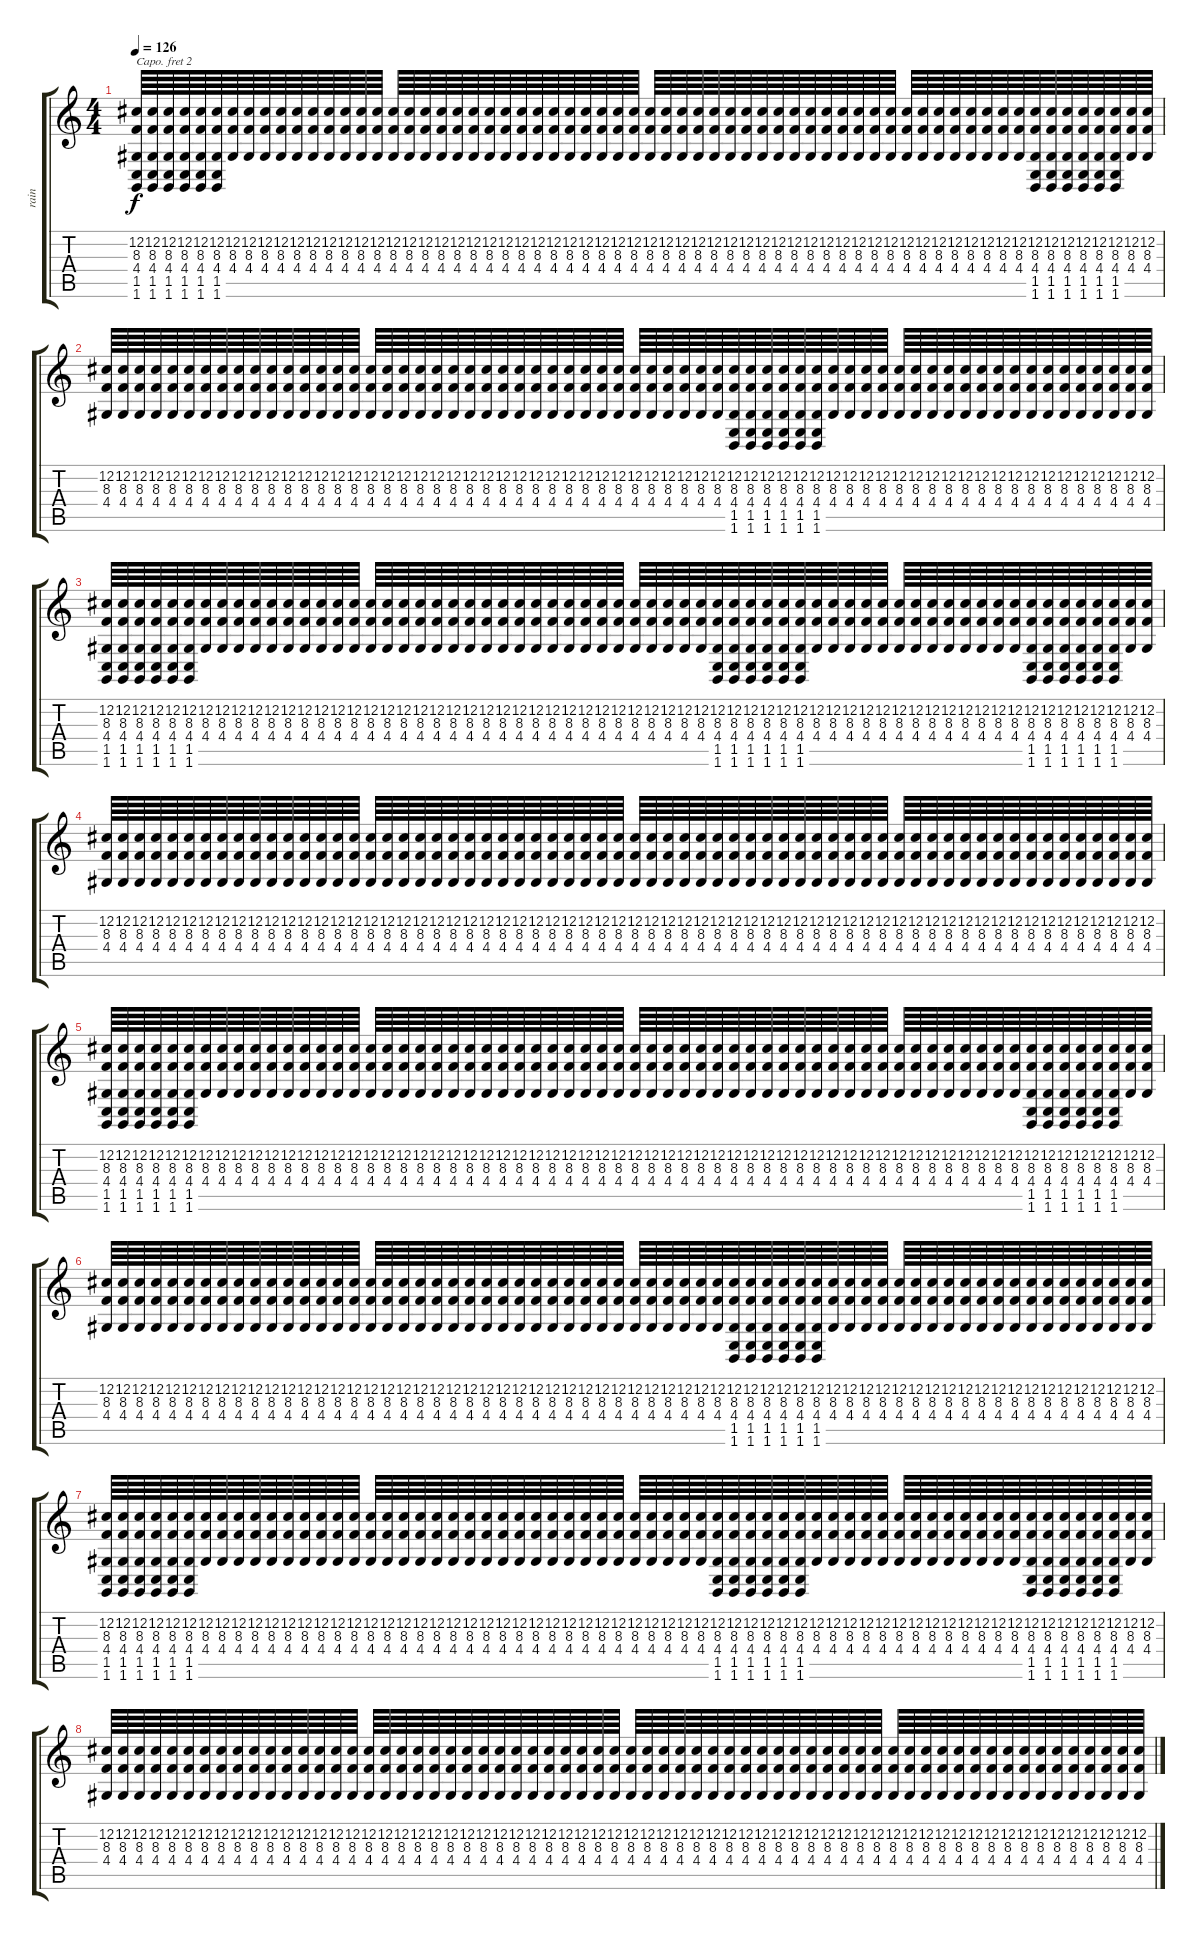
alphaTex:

\track ("rain" "rain") {instrument seashore}
\staff {score tabs}
\capo 2
\tuning (E4 B3 G3 D3 A2 E2) {hide}
\ts (4 4)
\tempo 126
\clef g2
\ks c
(12.2 8.3 4.4 1.5 1.6).64{dy f} (12.2 8.3 4.4 1.5 1.6).64 (12.2 8.3 4.4 1.5 1.6).64 (12.2 8.3 4.4 1.5 1.6).64 (12.2 8.3 4.4 1.5 1.6).64 (12.2 8.3 4.4 1.5 1.6).64 (12.2 8.3 4.4).64 (12.2 8.3 4.4).64 (12.2 8.3 4.4).64 (12.2 8.3 4.4).64 (12.2 8.3 4.4).64 (12.2 8.3 4.4).64 (12.2 8.3 4.4).64 (12.2 8.3 4.4).64 (12.2 8.3 4.4).64 (12.2 8.3 4.4).64 (12.2 8.3 4.4).64 (12.2 8.3 4.4).64 (12.2 8.3 4.4).64 (12.2 8.3 4.4).64 (12.2 8.3 4.4).64 (12.2 8.3 4.4).64 (12.2 8.3 4.4).64 (12.2 8.3 4.4).64 (12.2 8.3 4.4).64 (12.2 8.3 4.4).64 (12.2 8.3 4.4).64 (12.2 8.3 4.4).64 (12.2 8.3 4.4).64 (12.2 8.3 4.4).64 (12.2 8.3 4.4).64 (12.2 8.3 4.4).64 (12.2 8.3 4.4).64 (12.2 8.3 4.4).64 (12.2 8.3 4.4).64 (12.2 8.3 4.4).64 (12.2 8.3 4.4).64 (12.2 8.3 4.4).64 (12.2 8.3 4.4).64 (12.2 8.3 4.4).64 (12.2 8.3 4.4).64 (12.2 8.3 4.4).64 (12.2 8.3 4.4).64 (12.2 8.3 4.4).64 (12.2 8.3 4.4).64 (12.2 8.3 4.4).64 (12.2 8.3 4.4).64 (12.2 8.3 4.4).64 (12.2 8.3 4.4).64 (12.2 8.3 4.4).64 (12.2 8.3 4.4).64 (12.2 8.3 4.4).64 (12.2 8.3 4.4).64 (12.2 8.3 4.4).64 (12.2 8.3 4.4).64 (12.2 8.3 4.4).64 (12.2 8.3 4.4 1.5 1.6).64 (12.2 8.3 4.4 1.5 1.6).64 (12.2 8.3 4.4 1.5 1.6).64 (12.2 8.3 4.4 1.5 1.6).64 (12.2 8.3 4.4 1.5 1.6).64 (12.2 8.3 4.4 1.5 1.6).64 (12.2 8.3 4.4).64 (12.2 8.3 4.4).64 |
(12.2 8.3 4.4).64 (12.2 8.3 4.4).64 (12.2 8.3 4.4).64 (12.2 8.3 4.4).64 (12.2 8.3 4.4).64 (12.2 8.3 4.4).64 (12.2 8.3 4.4).64 (12.2 8.3 4.4).64 (12.2 8.3 4.4).64 (12.2 8.3 4.4).64 (12.2 8.3 4.4).64 (12.2 8.3 4.4).64 (12.2 8.3 4.4).64 (12.2 8.3 4.4).64 (12.2 8.3 4.4).64 (12.2 8.3 4.4).64 (12.2 8.3 4.4).64 (12.2 8.3 4.4).64 (12.2 8.3 4.4).64 (12.2 8.3 4.4).64 (12.2 8.3 4.4).64 (12.2 8.3 4.4).64 (12.2 8.3 4.4).64 (12.2 8.3 4.4).64 (12.2 8.3 4.4).64 (12.2 8.3 4.4).64 (12.2 8.3 4.4).64 (12.2 8.3 4.4).64 (12.2 8.3 4.4).64 (12.2 8.3 4.4).64 (12.2 8.3 4.4).64 (12.2 8.3 4.4).64 (12.2 8.3 4.4).64 (12.2 8.3 4.4).64 (12.2 8.3 4.4).64 (12.2 8.3 4.4).64 (12.2 8.3 4.4).64 (12.2 8.3 4.4).64 (12.2 8.3 4.4 1.5 1.6).64 (12.2 8.3 4.4 1.5 1.6).64 (12.2 8.3 4.4 1.5 1.6).64 (12.2 8.3 4.4 1.5 1.6).64 (12.2 8.3 4.4 1.5 1.6).64 (12.2 8.3 4.4 1.5 1.6).64 (12.2 8.3 4.4).64 (12.2 8.3 4.4).64 (12.2 8.3 4.4).64 (12.2 8.3 4.4).64 (12.2 8.3 4.4).64 (12.2 8.3 4.4).64 (12.2 8.3 4.4).64 (12.2 8.3 4.4).64 (12.2 8.3 4.4).64 (12.2 8.3 4.4).64 (12.2 8.3 4.4).64 (12.2 8.3 4.4).64 (12.2 8.3 4.4).64 (12.2 8.3 4.4).64 (12.2 8.3 4.4).64 (12.2 8.3 4.4).64 (12.2 8.3 4.4).64 (12.2 8.3 4.4).64 (12.2 8.3 4.4).64 (12.2 8.3 4.4).64 |
(12.2 8.3 4.4 1.5 1.6).64 (12.2 8.3 4.4 1.5 1.6).64 (12.2 8.3 4.4 1.5 1.6).64 (12.2 8.3 4.4 1.5 1.6).64 (12.2 8.3 4.4 1.5 1.6).64 (12.2 8.3 4.4 1.5 1.6).64 (12.2 8.3 4.4).64 (12.2 8.3 4.4).64 (12.2 8.3 4.4).64 (12.2 8.3 4.4).64 (12.2 8.3 4.4).64 (12.2 8.3 4.4).64 (12.2 8.3 4.4).64 (12.2 8.3 4.4).64 (12.2 8.3 4.4).64 (12.2 8.3 4.4).64 (12.2 8.3 4.4).64 (12.2 8.3 4.4).64 (12.2 8.3 4.4).64 (12.2 8.3 4.4).64 (12.2 8.3 4.4).64 (12.2 8.3 4.4).64 (12.2 8.3 4.4).64 (12.2 8.3 4.4).64 (12.2 8.3 4.4).64 (12.2 8.3 4.4).64 (12.2 8.3 4.4).64 (12.2 8.3 4.4).64 (12.2 8.3 4.4).64 (12.2 8.3 4.4).64 (12.2 8.3 4.4).64 (12.2 8.3 4.4).64 (12.2 8.3 4.4).64 (12.2 8.3 4.4).64 (12.2 8.3 4.4).64 (12.2 8.3 4.4).64 (12.2 8.3 4.4).64 (12.2 8.3 4.4 1.5 1.6).64 (12.2 8.3 4.4 1.5 1.6).64 (12.2 8.3 4.4 1.5 1.6).64 (12.2 8.3 4.4 1.5 1.6).64 (12.2 8.3 4.4 1.5 1.6).64 (12.2 8.3 4.4 1.5 1.6).64 (12.2 8.3 4.4).64 (12.2 8.3 4.4).64 (12.2 8.3 4.4).64 (12.2 8.3 4.4).64 (12.2 8.3 4.4).64 (12.2 8.3 4.4).64 (12.2 8.3 4.4).64 (12.2 8.3 4.4).64 (12.2 8.3 4.4).64 (12.2 8.3 4.4).64 (12.2 8.3 4.4).64 (12.2 8.3 4.4).64 (12.2 8.3 4.4).64 (12.2 8.3 4.4 1.5 1.6).64 (12.2 8.3 4.4 1.5 1.6).64 (12.2 8.3 4.4 1.5 1.6).64 (12.2 8.3 4.4 1.5 1.6).64 (12.2 8.3 4.4 1.5 1.6).64 (12.2 8.3 4.4 1.5 1.6).64 (12.2 8.3 4.4).64 (12.2 8.3 4.4).64 |
(12.2 8.3 4.4).64 (12.2 8.3 4.4).64 (12.2 8.3 4.4).64 (12.2 8.3 4.4).64 (12.2 8.3 4.4).64 (12.2 8.3 4.4).64 (12.2 8.3 4.4).64 (12.2 8.3 4.4).64 (12.2 8.3 4.4).64 (12.2 8.3 4.4).64 (12.2 8.3 4.4).64 (12.2 8.3 4.4).64 (12.2 8.3 4.4).64 (12.2 8.3 4.4).64 (12.2 8.3 4.4).64 (12.2 8.3 4.4).64 (12.2 8.3 4.4).64 (12.2 8.3 4.4).64 (12.2 8.3 4.4).64 (12.2 8.3 4.4).64 (12.2 8.3 4.4).64 (12.2 8.3 4.4).64 (12.2 8.3 4.4).64 (12.2 8.3 4.4).64 (12.2 8.3 4.4).64 (12.2 8.3 4.4).64 (12.2 8.3 4.4).64 (12.2 8.3 4.4).64 (12.2 8.3 4.4).64 (12.2 8.3 4.4).64 (12.2 8.3 4.4).64 (12.2 8.3 4.4).64 (12.2 8.3 4.4).64 (12.2 8.3 4.4).64 (12.2 8.3 4.4).64 (12.2 8.3 4.4).64 (12.2 8.3 4.4).64 (12.2 8.3 4.4).64 (12.2 8.3 4.4).64 (12.2 8.3 4.4).64 (12.2 8.3 4.4).64 (12.2 8.3 4.4).64 (12.2 8.3 4.4).64 (12.2 8.3 4.4).64 (12.2 8.3 4.4).64 (12.2 8.3 4.4).64 (12.2 8.3 4.4).64 (12.2 8.3 4.4).64 (12.2 8.3 4.4).64 (12.2 8.3 4.4).64 (12.2 8.3 4.4).64 (12.2 8.3 4.4).64 (12.2 8.3 4.4).64 (12.2 8.3 4.4).64 (12.2 8.3 4.4).64 (12.2 8.3 4.4).64 (12.2 8.3 4.4).64 (12.2 8.3 4.4).64 (12.2 8.3 4.4).64 (12.2 8.3 4.4).64 (12.2 8.3 4.4).64 (12.2 8.3 4.4).64 (12.2 8.3 4.4).64 (12.2 8.3 4.4).64 |
(12.2 8.3 4.4 1.5 1.6).64 (12.2 8.3 4.4 1.5 1.6).64 (12.2 8.3 4.4 1.5 1.6).64 (12.2 8.3 4.4 1.5 1.6).64 (12.2 8.3 4.4 1.5 1.6).64 (12.2 8.3 4.4 1.5 1.6).64 (12.2 8.3 4.4).64 (12.2 8.3 4.4).64 (12.2 8.3 4.4).64 (12.2 8.3 4.4).64 (12.2 8.3 4.4).64 (12.2 8.3 4.4).64 (12.2 8.3 4.4).64 (12.2 8.3 4.4).64 (12.2 8.3 4.4).64 (12.2 8.3 4.4).64 (12.2 8.3 4.4).64 (12.2 8.3 4.4).64 (12.2 8.3 4.4).64 (12.2 8.3 4.4).64 (12.2 8.3 4.4).64 (12.2 8.3 4.4).64 (12.2 8.3 4.4).64 (12.2 8.3 4.4).64 (12.2 8.3 4.4).64 (12.2 8.3 4.4).64 (12.2 8.3 4.4).64 (12.2 8.3 4.4).64 (12.2 8.3 4.4).64 (12.2 8.3 4.4).64 (12.2 8.3 4.4).64 (12.2 8.3 4.4).64 (12.2 8.3 4.4).64 (12.2 8.3 4.4).64 (12.2 8.3 4.4).64 (12.2 8.3 4.4).64 (12.2 8.3 4.4).64 (12.2 8.3 4.4).64 (12.2 8.3 4.4).64 (12.2 8.3 4.4).64 (12.2 8.3 4.4).64 (12.2 8.3 4.4).64 (12.2 8.3 4.4).64 (12.2 8.3 4.4).64 (12.2 8.3 4.4).64 (12.2 8.3 4.4).64 (12.2 8.3 4.4).64 (12.2 8.3 4.4).64 (12.2 8.3 4.4).64 (12.2 8.3 4.4).64 (12.2 8.3 4.4).64 (12.2 8.3 4.4).64 (12.2 8.3 4.4).64 (12.2 8.3 4.4).64 (12.2 8.3 4.4).64 (12.2 8.3 4.4).64 (12.2 8.3 4.4 1.5 1.6).64 (12.2 8.3 4.4 1.5 1.6).64 (12.2 8.3 4.4 1.5 1.6).64 (12.2 8.3 4.4 1.5 1.6).64 (12.2 8.3 4.4 1.5 1.6).64 (12.2 8.3 4.4 1.5 1.6).64 (12.2 8.3 4.4).64 (12.2 8.3 4.4).64 |
(12.2 8.3 4.4).64 (12.2 8.3 4.4).64 (12.2 8.3 4.4).64 (12.2 8.3 4.4).64 (12.2 8.3 4.4).64 (12.2 8.3 4.4).64 (12.2 8.3 4.4).64 (12.2 8.3 4.4).64 (12.2 8.3 4.4).64 (12.2 8.3 4.4).64 (12.2 8.3 4.4).64 (12.2 8.3 4.4).64 (12.2 8.3 4.4).64 (12.2 8.3 4.4).64 (12.2 8.3 4.4).64 (12.2 8.3 4.4).64 (12.2 8.3 4.4).64 (12.2 8.3 4.4).64 (12.2 8.3 4.4).64 (12.2 8.3 4.4).64 (12.2 8.3 4.4).64 (12.2 8.3 4.4).64 (12.2 8.3 4.4).64 (12.2 8.3 4.4).64 (12.2 8.3 4.4).64 (12.2 8.3 4.4).64 (12.2 8.3 4.4).64 (12.2 8.3 4.4).64 (12.2 8.3 4.4).64 (12.2 8.3 4.4).64 (12.2 8.3 4.4).64 (12.2 8.3 4.4).64 (12.2 8.3 4.4).64 (12.2 8.3 4.4).64 (12.2 8.3 4.4).64 (12.2 8.3 4.4).64 (12.2 8.3 4.4).64 (12.2 8.3 4.4).64 (12.2 8.3 4.4 1.5 1.6).64 (12.2 8.3 4.4 1.5 1.6).64 (12.2 8.3 4.4 1.5 1.6).64 (12.2 8.3 4.4 1.5 1.6).64 (12.2 8.3 4.4 1.5 1.6).64 (12.2 8.3 4.4 1.5 1.6).64 (12.2 8.3 4.4).64 (12.2 8.3 4.4).64 (12.2 8.3 4.4).64 (12.2 8.3 4.4).64 (12.2 8.3 4.4).64 (12.2 8.3 4.4).64 (12.2 8.3 4.4).64 (12.2 8.3 4.4).64 (12.2 8.3 4.4).64 (12.2 8.3 4.4).64 (12.2 8.3 4.4).64 (12.2 8.3 4.4).64 (12.2 8.3 4.4).64 (12.2 8.3 4.4).64 (12.2 8.3 4.4).64 (12.2 8.3 4.4).64 (12.2 8.3 4.4).64 (12.2 8.3 4.4).64 (12.2 8.3 4.4).64 (12.2 8.3 4.4).64 |
(12.2 8.3 4.4 1.5 1.6).64 (12.2 8.3 4.4 1.5 1.6).64 (12.2 8.3 4.4 1.5 1.6).64 (12.2 8.3 4.4 1.5 1.6).64 (12.2 8.3 4.4 1.5 1.6).64 (12.2 8.3 4.4 1.5 1.6).64 (12.2 8.3 4.4).64 (12.2 8.3 4.4).64 (12.2 8.3 4.4).64 (12.2 8.3 4.4).64 (12.2 8.3 4.4).64 (12.2 8.3 4.4).64 (12.2 8.3 4.4).64 (12.2 8.3 4.4).64 (12.2 8.3 4.4).64 (12.2 8.3 4.4).64 (12.2 8.3 4.4).64 (12.2 8.3 4.4).64 (12.2 8.3 4.4).64 (12.2 8.3 4.4).64 (12.2 8.3 4.4).64 (12.2 8.3 4.4).64 (12.2 8.3 4.4).64 (12.2 8.3 4.4).64 (12.2 8.3 4.4).64 (12.2 8.3 4.4).64 (12.2 8.3 4.4).64 (12.2 8.3 4.4).64 (12.2 8.3 4.4).64 (12.2 8.3 4.4).64 (12.2 8.3 4.4).64 (12.2 8.3 4.4).64 (12.2 8.3 4.4).64 (12.2 8.3 4.4).64 (12.2 8.3 4.4).64 (12.2 8.3 4.4).64 (12.2 8.3 4.4).64 (12.2 8.3 4.4 1.5 1.6).64 (12.2 8.3 4.4 1.5 1.6).64 (12.2 8.3 4.4 1.5 1.6).64 (12.2 8.3 4.4 1.5 1.6).64 (12.2 8.3 4.4 1.5 1.6).64 (12.2 8.3 4.4 1.5 1.6).64 (12.2 8.3 4.4).64 (12.2 8.3 4.4).64 (12.2 8.3 4.4).64 (12.2 8.3 4.4).64 (12.2 8.3 4.4).64 (12.2 8.3 4.4).64 (12.2 8.3 4.4).64 (12.2 8.3 4.4).64 (12.2 8.3 4.4).64 (12.2 8.3 4.4).64 (12.2 8.3 4.4).64 (12.2 8.3 4.4).64 (12.2 8.3 4.4).64 (12.2 8.3 4.4 1.5 1.6).64 (12.2 8.3 4.4 1.5 1.6).64 (12.2 8.3 4.4 1.5 1.6).64 (12.2 8.3 4.4 1.5 1.6).64 (12.2 8.3 4.4 1.5 1.6).64 (12.2 8.3 4.4 1.5 1.6).64 (12.2 8.3 4.4).64 (12.2 8.3 4.4).64 |
(12.2 8.3 4.4).64 (12.2 8.3 4.4).64 (12.2 8.3 4.4).64 (12.2 8.3 4.4).64 (12.2 8.3 4.4).64 (12.2 8.3 4.4).64 (12.2 8.3 4.4).64 (12.2 8.3 4.4).64 (12.2 8.3 4.4).64 (12.2 8.3 4.4).64 (12.2 8.3 4.4).64 (12.2 8.3 4.4).64 (12.2 8.3 4.4).64 (12.2 8.3 4.4).64 (12.2 8.3 4.4).64 (12.2 8.3 4.4).64 (12.2 8.3 4.4).64 (12.2 8.3 4.4).64 (12.2 8.3 4.4).64 (12.2 8.3 4.4).64 (12.2 8.3 4.4).64 (12.2 8.3 4.4).64 (12.2 8.3 4.4).64 (12.2 8.3 4.4).64 (12.2 8.3 4.4).64 (12.2 8.3 4.4).64 (12.2 8.3 4.4).64 (12.2 8.3 4.4).64 (12.2 8.3 4.4).64 (12.2 8.3 4.4).64 (12.2 8.3 4.4).64 (12.2 8.3 4.4).64 (12.2 8.3 4.4).64 (12.2 8.3 4.4).64 (12.2 8.3 4.4).64 (12.2 8.3 4.4).64 (12.2 8.3 4.4).64 (12.2 8.3 4.4).64 (12.2 8.3 4.4).64 (12.2 8.3 4.4).64 (12.2 8.3 4.4).64 (12.2 8.3 4.4).64 (12.2 8.3 4.4).64 (12.2 8.3 4.4).64 (12.2 8.3 4.4).64 (12.2 8.3 4.4).64 (12.2 8.3 4.4).64 (12.2 8.3 4.4).64 (12.2 8.3 4.4).64 (12.2 8.3 4.4).64 (12.2 8.3 4.4).64 (12.2 8.3 4.4).64 (12.2 8.3 4.4).64 (12.2 8.3 4.4).64 (12.2 8.3 4.4).64 (12.2 8.3 4.4).64 (12.2 8.3 4.4).64 (12.2 8.3 4.4).64 (12.2 8.3 4.4).64 (12.2 8.3 4.4).64 (12.2 8.3 4.4).64 (12.2 8.3 4.4).64 (12.2 8.3 4.4).64 (12.2 8.3 4.4).64
